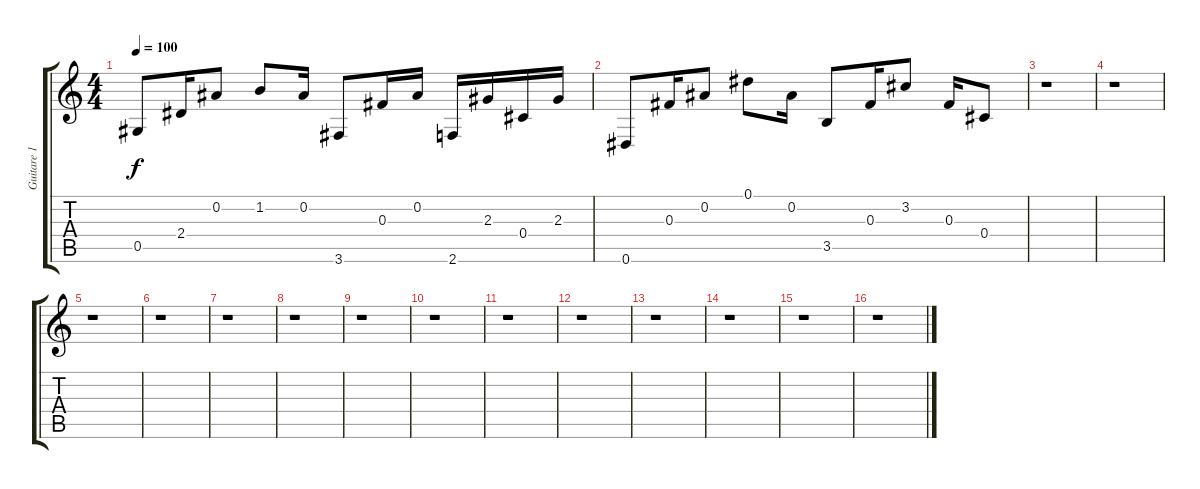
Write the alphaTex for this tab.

\track ("Guitare 1" "Guitare 1") {instrument acousticguitarsteel}
\staff {score tabs}
\tuning (Eb4 Bb3 Gb3 Db3 Ab2 Eb2) {hide}
\ts (4 4)
\tempo 100
\clef g2
\ks c
0.5.8{dy f} 2.4.16 0.2.8 1.2.8 0.2.16 3.6.8 0.3.16 0.2.16 2.6.16 2.3.16 0.4.16 2.3.16 |
0.6.8 0.3.16 0.2.8 0.1.8 0.2.16 3.5.8 0.3.16 3.2.8 0.3.16 0.4.8 |
r.1 |
r.1 |
r.1 |
r.1 |
r.1 |
r.1 |
r.1 |
r.1 |
r.1 |
r.1 |
r.1 |
r.1 |
r.1 |
r.1
